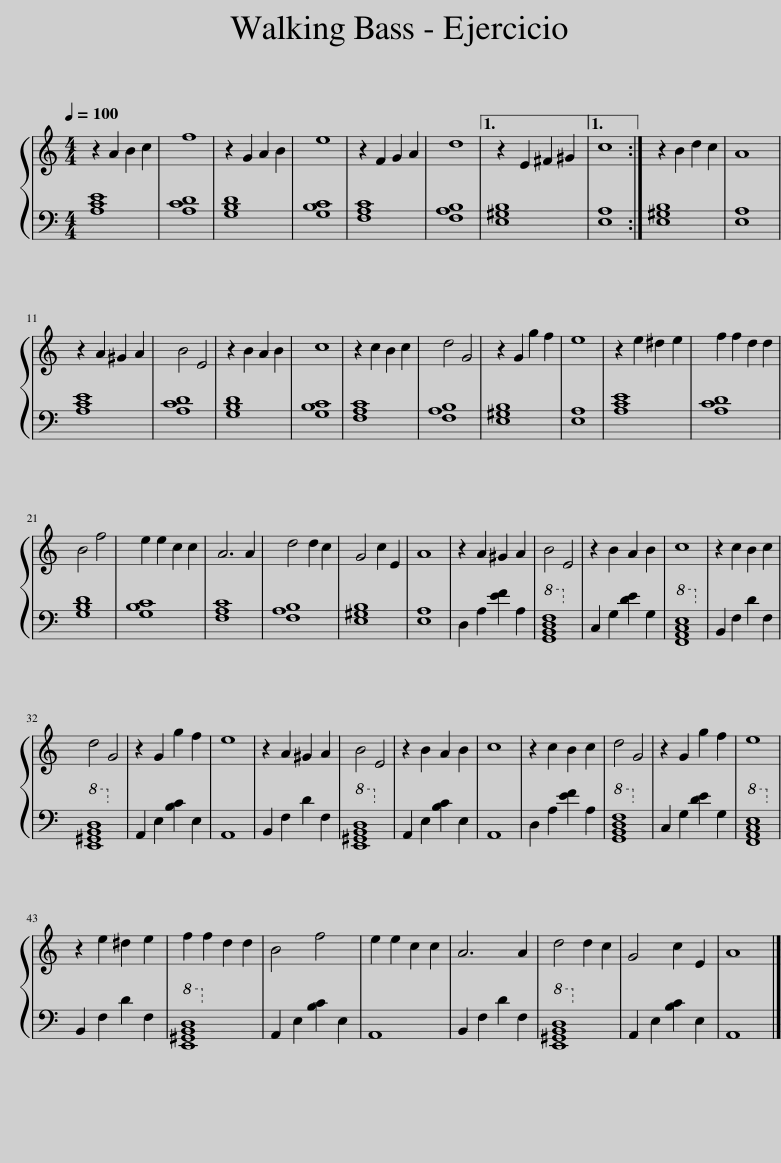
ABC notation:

X:1
%%score { 1 | 2 }
L:1/8
Q:1/4=100
M:4/4
I:linebreak $
K:C
V:1 treble
V:2 bass
V:1
 z2 A2 B2 c2 | f8 | z2 G2 A2 B2 | e8 | z2 F2 G2 A2 | %5
 d8 |1 z2 E2 ^F2 ^G2 ||1 c8 :| z2 B2 d2 c2 | A8 |$ %10
 z2 A2 ^G2 A2 | B4 E4 | z2 B2 A2 B2 | c8 | z2 c2 B2 c2 | %15
 d4 G4 | z2 G2 g2 f2 | e8 | z2 e2 ^d2 e2 | f2 f2 d2 d2 |$ %20
 B4 f4 | e2 e2 c2 c2 | A6 A2 | d4 d2 c2 | G4 c2 E2 | %25
 A8 | z2 A2 ^G2 A2 | B4 E4 | z2 B2 A2 B2 | c8 | %30
 z2 c2 B2 c2 |$ d4 G4 | z2 G2 g2 f2 | e8 | z2 A2 ^G2 A2 | %35
 B4 E4 | z2 B2 A2 B2 | c8 | z2 c2 B2 c2 | d4 G4 | %40
 z2 G2 g2 f2 | e8 |$ z2 e2 ^d2 e2 | f2 f2 d2 d2 | B4 f4 | %45
 e2 e2 c2 c2 | A6 A2 | d4 d2 c2 | G4 c2 E2 | A8 |] %50
V:2
 [A,CE]8 | [A,CD]8 | [G,B,D]8 | [G,B,C]8 | [F,A,C]8 | %5
 [F,A,B,]8 |1 [E,^G,B,]8 ||1 [E,A,]8 :| [E,^G,B,]8 | [E,A,]8 |$ %10
 [A,CE]8 | [A,CD]8 | [G,B,D]8 | [G,B,C]8 | [F,A,C]8 | %15
 [F,A,B,]8 | [E,^G,B,]8 | [E,A,]8 | [A,CE]8 | [A,CD]8 |$ %20
 [G,B,D]8 | [G,B,C]8 | [F,A,C]8 | [F,A,B,]8 | [E,^G,B,]8 | %25
 [E,A,]8 | D,2 A,2 [EF]2 A,2 |!8va(! [G,B,DF]8!8va)! | C,2 G,2 [DE]2 G,2 |!8va(! [F,A,CE]8!8va)! | %30
 B,,2 F,2 D2 F,2 |$!8va(! [E,^G,B,D]8!8va)! | A,,2 E,2 [B,C]2 E,2 | A,,8 | B,,2 F,2 D2 F,2 | %35
!8va(! [E,^G,B,D]8!8va)! | A,,2 E,2 [B,C]2 E,2 | A,,8 | D,2 A,2 [EF]2 A,2 |!8va(! [G,B,DF]8!8va)! | %40
 C,2 G,2 [DE]2 G,2 |!8va(! [F,A,CE]8!8va)! |$ B,,2 F,2 D2 F,2 |!8va(! [E,^G,B,D]8!8va)! | A,,2 E,2 [B,C]2 E,2 | %45
 A,,8 | B,,2 F,2 D2 F,2 |!8va(! [E,^G,B,D]8!8va)! | A,,2 E,2 [B,C]2 E,2 | A,,8 |] %50
